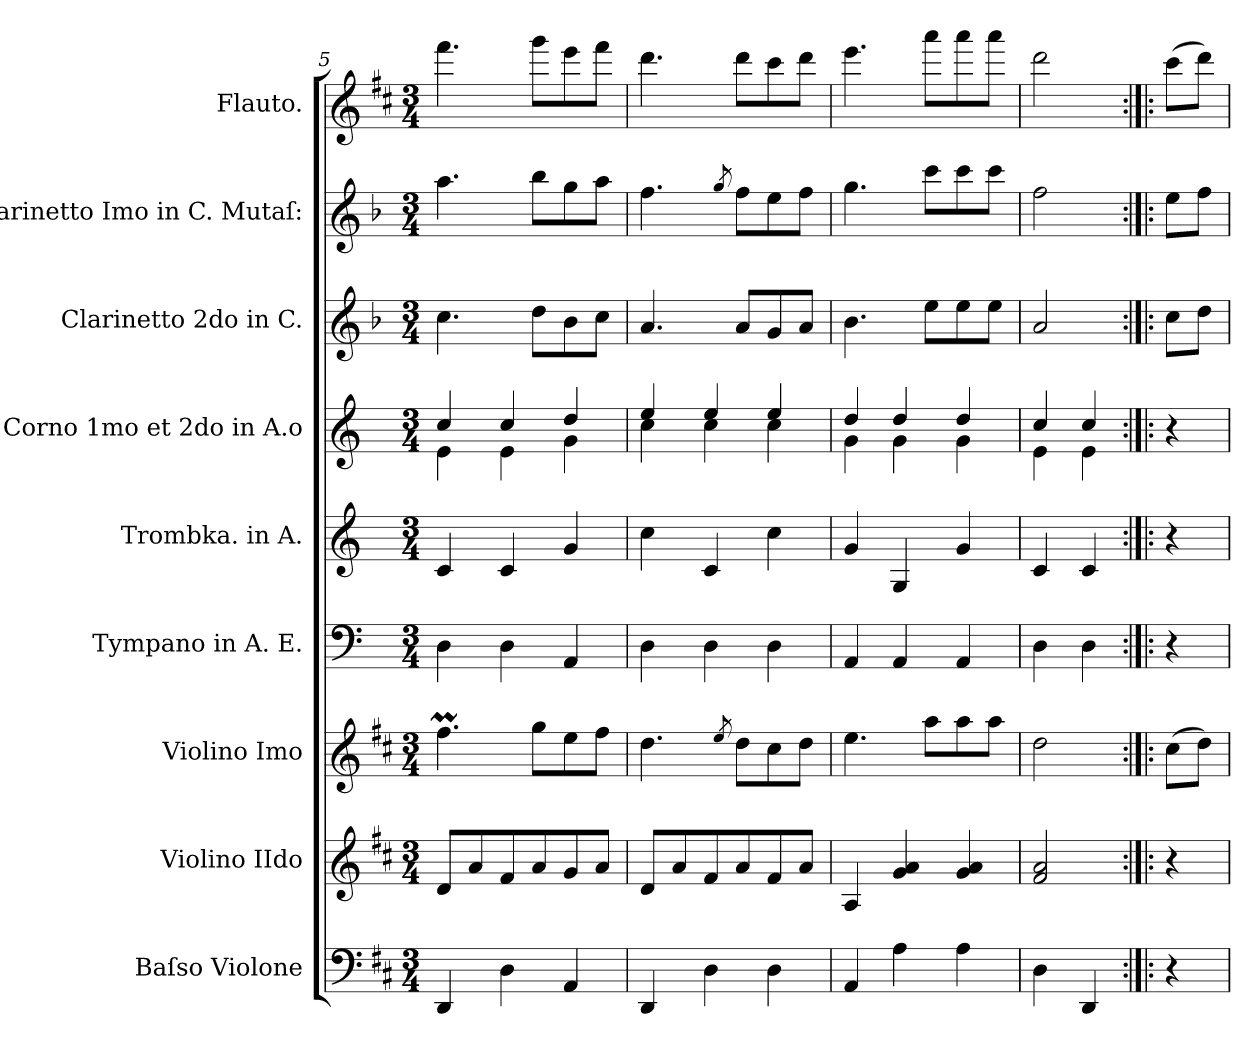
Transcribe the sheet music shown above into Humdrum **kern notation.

**kern	**kern	**kern	**kern	**kern	**kern	**kern	**kern	**kern
*part9	*part8	*part7	*part6	*part5	*part4	*part3	*part2	*part1
*staff9	*staff8	*staff7	*staff6	*staff5	*staff4	*staff3	*staff2	*staff1
*I"Baſso Violone	*I"Violino IIdo	*I"Violino Imo	*I"Tympano in A. E.	*I"Trombka. in A.	*I"Corno 1mo et 2do in A.o	*I"Clarinetto 2do in C.	*I"Clarinetto Imo in C. Mutaſ:	*I"Flauto.
*I'b vlne	*I'vl 2	*I'vl 1	*	*	*	*	*	*I'fl
*clefF4	*clefG2	*clefG2	*clefF4	*clefG2	*clefG2	*clefG2	*clefG2	*clefG2
*	*	*	*	*ITrd-1c-2	*ITrd-1c-2	*ITrd2c3	*ITrd2c3	*
*k[f#c#]	*k[f#c#]	*k[f#c#]	*k[]	*k[f#c#]	*k[f#c#]	*k[f#c#]	*k[f#c#]	*k[f#c#]
*D:	*D:	*D:	*	*D:	*D:	*D:	*D:	*D:
*M3/4	*M3/4	*M3/4	*M3/4	*M3/4	*M3/4	*M3/4	*M3/4	*M3/4
=5	=5	=5	=5	=5	=5	=5	=5	=5
*	*	*	*	*	*^	*	*	*
4DD/	8d/L	4.ff#m\	4D\	4d/	4dd/	4f#\	4.a\	4.ff#\	4.fff#\
.	8a/	.	.	.	.	.	.	.	.
4D\	8f#/	.	4D\	4d/	4dd/	4f#\	.	.	.
.	8a/	8gg\L	.	.	.	.	8b\L	8gg\L	8ggg\L
4AA/	8g/	8ee\	4AA/	4a/	4ee/	4a\	8g\	8ee\	8eee\
.	8a/J	8ff#\J	.	.	.	.	8a\J	8ff#\J	8fff#\J
=6	=6	=6	=6	=6	=6	=6	=6	=6	=6
4DD/	8d/L	4.dd\	4D\	4dd\	4ff#/	4dd\	4.f#/	4.dd\	4.ddd\
.	8a/	.	.	.	.	.	.	.	.
4D\	8f#/	.	4D\	4d/	4ff#/	4dd\	.	.	.
.	.	8qee/	.	.	.	.	.	8qee/	.
.	8a/	8dd\L	.	.	.	.	8f#/L	8dd\L	8ddd\L
4D\	8f#/	8cc#\	4D\	4dd\	4ff#/	4dd\	8e/	8cc#\	8ccc#\
.	8a/J	8dd\J	.	.	.	.	8f#/J	8dd\J	8ddd\J
=7	=7	=7	=7	=7	=7	=7	=7	=7	=7
4AA/	4A/	4.ee\	4AA/	4a/	4ee/	4a\	4.g\	4.ee\	4.eee\
4A\	4g/ 4a/	.	4AA/	4A/	4ee/	4a\	.	.	.
.	.	8aa\L	.	.	.	.	8cc#\L	8aa\L	8aaa\L
4A\	4g/ 4a/	8aa\	4AA/	4a/	4ee/	4a\	8cc#\	8aa\	8aaa\
.	.	8aa\J	.	.	.	.	8cc#\J	8aa\J	8aaa\J
=	=	=	=	=	=	=	=	=	=
4D\	2f#/ 2a/	2dd\	4D\	4d/	4dd/	4f#\	2f#/	2dd\	2ddd\
4DD/	.	.	4D\	4d/	4dd/	4f#\	.	.	.
*	*	*	*	*	*v	*v	*	*	*
=8:|!|:	=8:|!|:	=8:|!|:	=8:|!|:	=8:|!|:	=8:|!|:	=8:|!|:	=8:|!|:	=8:|!|:
4r	4r	(8cc#\L	4r	4r	4r	8a\L	8cc#\L	(8ccc#\L
.	.	8dd\J)	.	.	.	8b\J	8dd\J	8ddd\J)
=	=	=	=	=	=	=	=	=
*-	*-	*-	*-	*-	*-	*-	*-	*-
